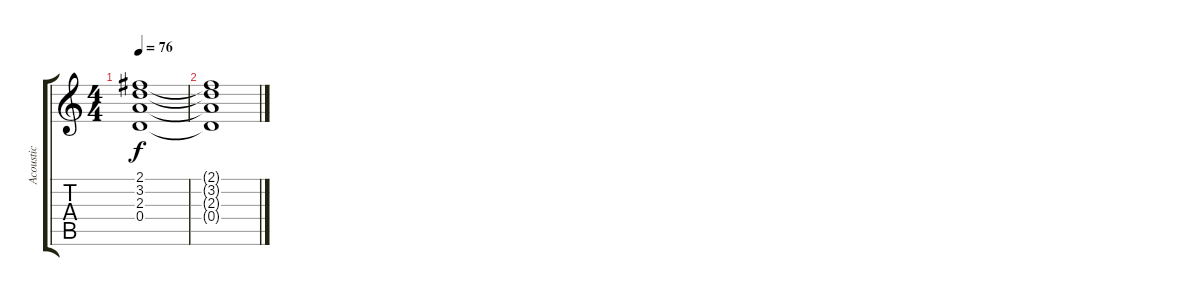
\track ("Acoustic" "Acoustic") {instrument acousticguitarsteel}
\staff {score tabs}
\tuning (E4 B3 G3 D3 A2 E2) {hide}
\ts (4 4)
\tempo 76
\clef g2
\ks c
(2.1{t} 3.2{t} 2.3{t} 0.4{t}).1{dy f} |
(2.1{t} 3.2{t} 2.3{t} 0.4{t}).1
